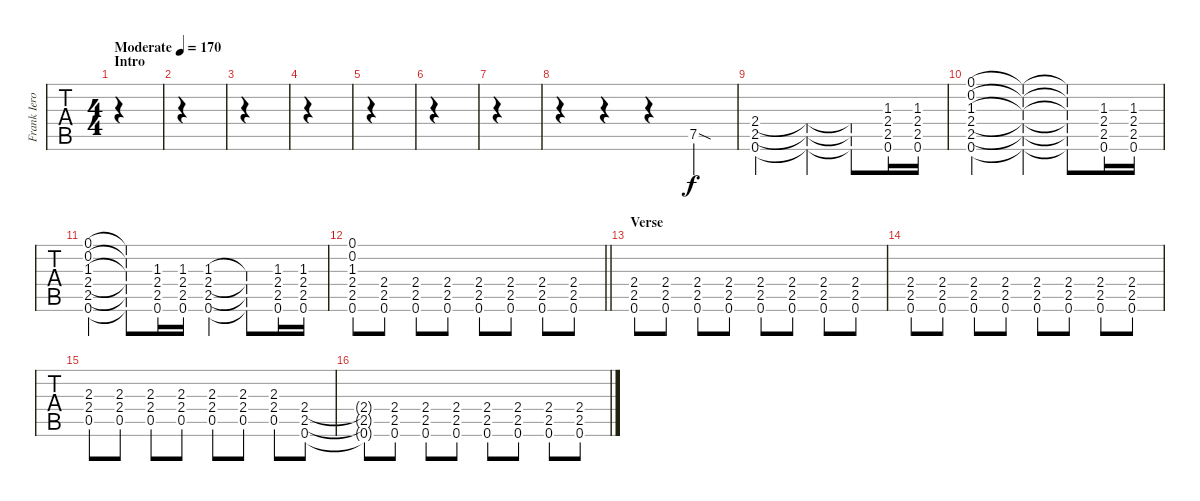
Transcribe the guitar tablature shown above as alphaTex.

\track ("Frank Iero - Guitar One" "Frank Iero") {instrument distortionguitar}
\staff {tabs}
\tuning (E4 B3 G3 D3 A2 E2) {hide}
\ts (4 4)
\section ("" "Intro")
\tempo (170 "Moderate")
\clef g2
\ks c
|
|
|
|
|
|
|
r.4 r.4 r.4 7.5{sod}.4 |
(2.4 2.5 0.6).2 (2.4{t} 2.5{t} 0.6{t}).4 (2.4{t} 2.5{t} 0.6{t}).8 (1.3 2.4 2.5 0.6).16 (1.3 2.4 2.5 0.6).16 |
(0.1 0.2 1.3 2.4 2.5 0.6).2 (0.1{t} 0.2{t} 1.3{t} 2.4{t} 2.5{t} 0.6{t}).4 (0.1{t} 0.2{t} 1.3{t} 2.4{t} 2.5{t} 0.6{t}).8 (1.3 2.4 2.5 0.6).16 (1.3 2.4 2.5 0.6).16 |
(0.1 0.2 1.3 2.4 2.5 0.6).4 (0.1{t} 0.2{t} 1.3{t} 2.4{t} 2.5{t} 0.6{t}).8 (1.3 2.4 2.5 0.6).16 (1.3 2.4 2.5 0.6).16 (1.3 2.4 2.5 0.6).4 (1.3{t} 2.4{t} 2.5{t} 0.6{t}).8 (1.3 2.4 2.5 0.6).16 (1.3 2.4 2.5 0.6).16 |
\barLineRight lightlight
(0.1 0.2 1.3 2.4 2.5 0.6).8 (2.4 2.5 0.6).8 (2.4 2.5 0.6).8 (2.4 2.5 0.6).8 (2.4 2.5 0.6).8 (2.4 2.5 0.6).8 (2.4 2.5 0.6).8 (2.4 2.5 0.6).8 |
\section ("" "Verse")
(2.4 2.5 0.6).8 (2.4 2.5 0.6).8 (2.4 2.5 0.6).8 (2.4 2.5 0.6).8 (2.4 2.5 0.6).8 (2.4 2.5 0.6).8 (2.4 2.5 0.6).8 (2.4 2.5 0.6).8 |
(2.4 2.5 0.6).8 (2.4 2.5 0.6).8 (2.4 2.5 0.6).8 (2.4 2.5 0.6).8 (2.4 2.5 0.6).8 (2.4 2.5 0.6).8 (2.4 2.5 0.6).8 (2.4 2.5 0.6).8 |
(2.3 2.4 0.5).8 (2.3 2.4 0.5).8 (2.3 2.4 0.5).8 (2.3 2.4 0.5).8 (2.3 2.4 0.5).8 (2.3 2.4 0.5).8 (2.3 2.4 0.5).8 (2.4 2.5 0.6).8 |
(2.4{t} 2.5{t} 0.6{t}).8 (2.4 2.5 0.6).8 (2.4 2.5 0.6).8 (2.4 2.5 0.6).8 (2.4 2.5 0.6).8 (2.4 2.5 0.6).8 (2.4 2.5 0.6).8 (2.4 2.5 0.6).8
